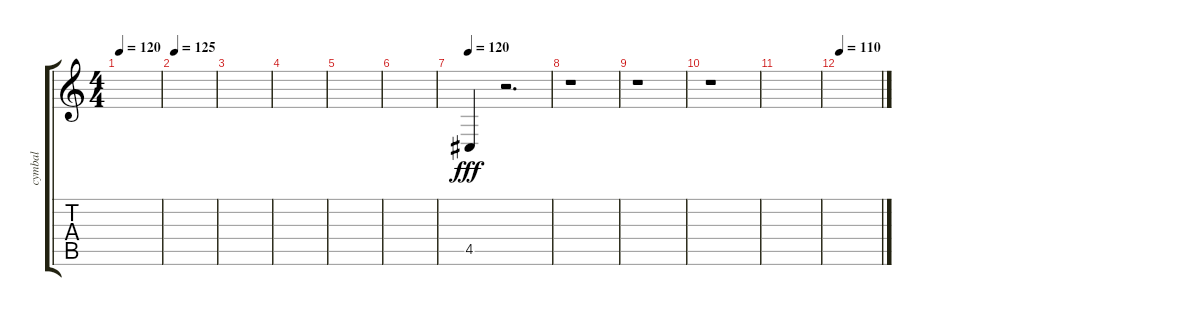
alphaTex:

\track ("cymbal" "cymbal") {instrument reversecymbal}
\staff {score tabs}
\tuning (E4 B3 G3 D3 A2 E2) {hide}
\ts (4 4)
\tempo 120
\clef g2
\ks c
|
\tempo 125
|
|
|
|
|
\tempo 120
4.5.4{dy fff} r.2{d} |
r.1 |
r.1 |
r.1 |
|
\tempo 110
